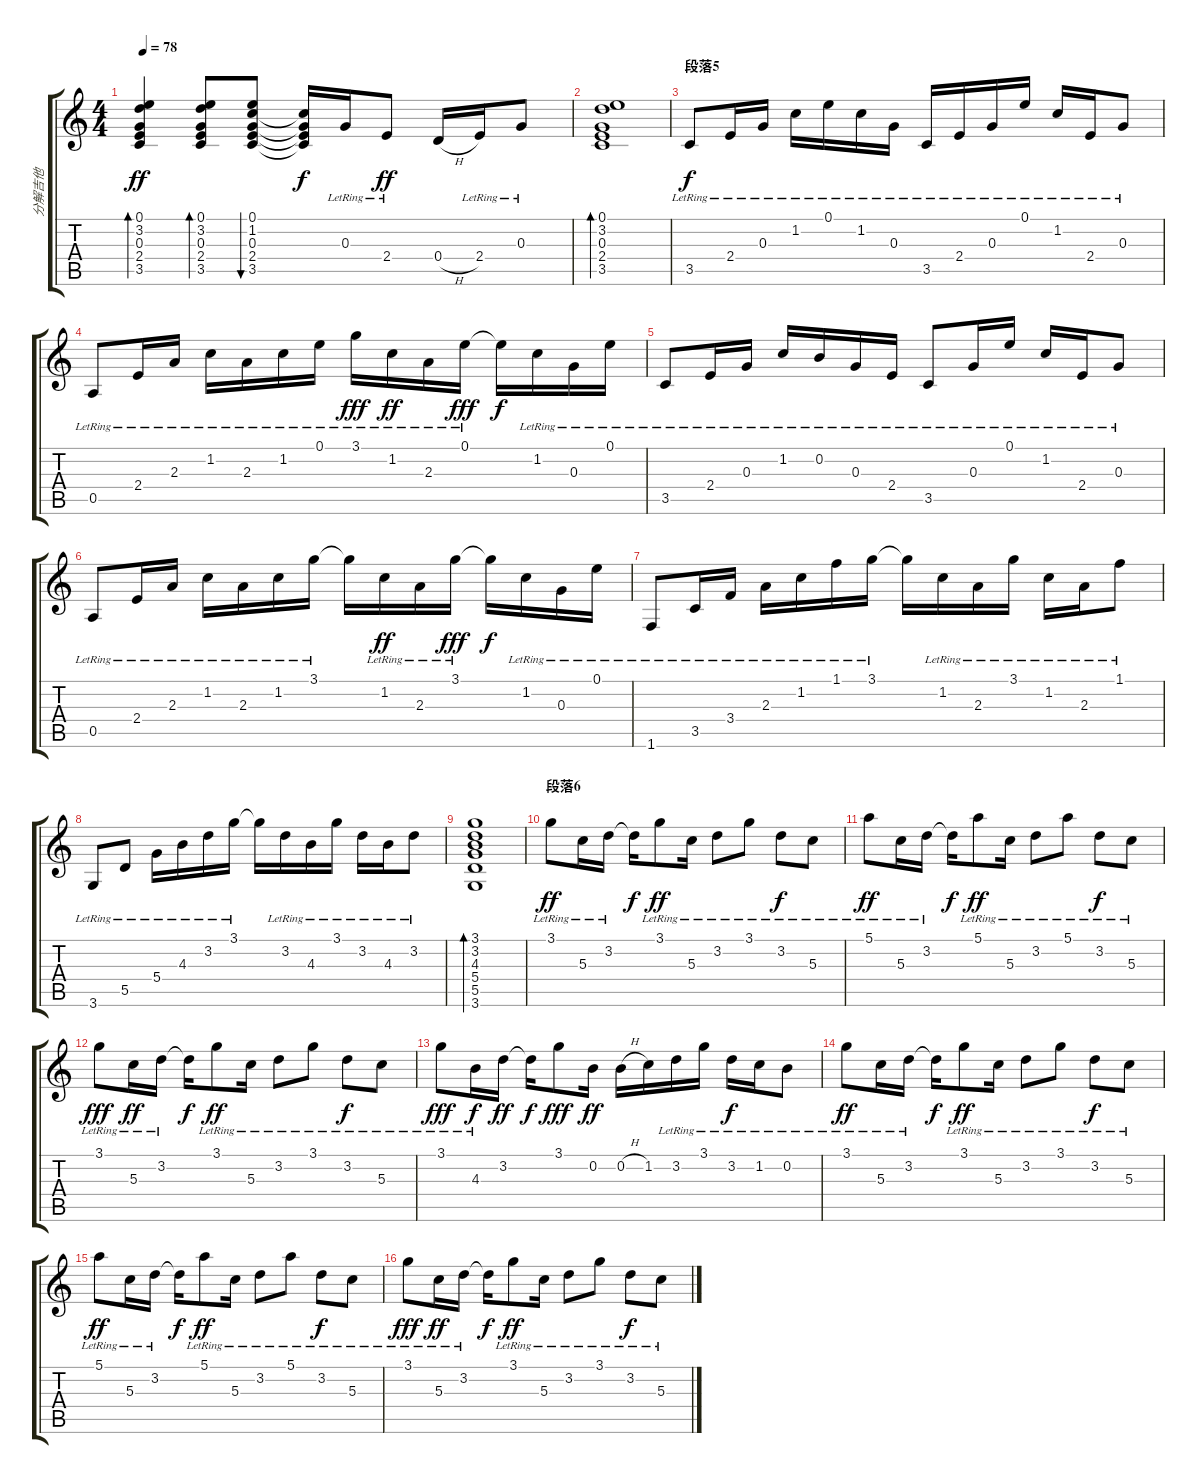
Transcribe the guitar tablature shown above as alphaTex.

\track ("分解吉他" "分解吉他") {instrument acousticguitarsteel}
\staff {score tabs}
\tuning (E4 B3 G3 D3 A2 E2) {hide}
\ts (4 4)
\tempo 78
\clef g2
\ks c
(0.1 3.2 0.3 2.4 3.5).4{bd 30 dy ff} (0.1 3.2 0.3 2.4 3.5).8{bd 30} (0.1 1.2 0.3 2.4 3.5).8{bu 30} (1.2{t} 0.3{t} 2.4{t} 3.5{t}).16{dy f} 0.3{lr}.16 2.4{lr}.8{dy ff} 0.4{h}.16 2.4{lr}.16 0.3{lr}.8 |
(0.1 3.2 0.3 2.4 3.5).1{bd 60} |
\section ("" "段落5")
3.5{lr}.8{dy f} 2.4{lr}.16 0.3{lr}.16 1.2{lr}.16 0.1{lr}.16 1.2{lr}.16 0.3{lr}.16 3.5{lr}.16 2.4{lr}.16 0.3{lr}.16 0.1{lr}.16 1.2{lr}.16 2.4{lr}.16 0.3{lr}.8 |
0.5{lr}.8 2.4{lr}.16 2.3{lr}.16 1.2{lr}.16 2.3{lr}.16 1.2{lr}.16 0.1{lr}.16 3.1{lr}.16{dy fff} 1.2{lr}.16{dy ff} 2.3{lr}.16 0.1{lr}.16{dy fff} 0.1{t}.16{dy f} 1.2{lr}.16 0.3{lr}.16 0.1{lr}.16 |
3.5{lr}.8 2.4{lr}.16 0.3{lr}.16 1.2{lr}.16 0.2{lr}.16 0.3{lr}.16 2.4{lr}.16 3.5{lr}.8 0.3{lr}.16 0.1{lr}.16 1.2{lr}.16 2.4{lr}.16 0.3{lr}.8 |
0.5{lr}.8 2.4{lr}.16 2.3{lr}.16 1.2{lr}.16 2.3{lr}.16 1.2{lr}.16 3.1{lr}.16 3.1{t}.16 1.2{lr}.16{dy ff} 2.3{lr}.16 3.1{lr}.16{dy fff} 3.1{t}.16{dy f} 1.2{lr}.16 0.3{lr}.16 0.1{lr}.16 |
1.6{lr}.8 3.5{lr}.16 3.4{lr}.16 2.3{lr}.16 1.2{lr}.16 1.1{lr}.16 3.1{lr}.16 3.1{t}.16 1.2{lr}.16 2.3{lr}.16 3.1{lr}.16 1.2{lr}.16 2.3{lr}.16 1.1{lr}.8 |
3.6{lr}.8 5.5{lr}.8 5.4{lr}.16 4.3{lr}.16 3.2{lr}.16 3.1{lr}.16 3.1{t}.16 3.2{lr}.16 4.3{lr}.16 3.1{lr}.16 3.2{lr}.16 4.3{lr}.16 3.2{lr}.8 |
(3.1 3.2 4.3 5.4 5.5 3.6).1{bd 30} |
\section ("" "段落6")
3.1{lr}.8{dy ff} 5.3{lr}.16 3.2{lr}.16 3.2{t}.16{dy f} 3.1{lr}.8{dy ff} 5.3{lr}.16 3.2{lr}.8 3.1{lr}.8 3.2{lr}.8{dy f} 5.3{lr}.8 |
5.1{lr}.8{dy ff} 5.3{lr}.16 3.2{lr}.16 3.2{t}.16{dy f} 5.1{lr}.8{dy ff} 5.3{lr}.16 3.2{lr}.8 5.1{lr}.8 3.2{lr}.8{dy f} 5.3{lr}.8 |
3.1{lr}.8{dy fff} 5.3{lr}.16{dy ff} 3.2{lr}.16 3.2{t}.16{dy f} 3.1{lr}.8{dy ff} 5.3{lr}.16 3.2{lr}.8 3.1{lr}.8 3.2{lr}.8{dy f} 5.3{lr}.8 |
3.1{lr}.8{dy fff} 4.3{lr}.16{dy f} 3.2.16{dy ff} 3.2{t}.16{dy f} 3.1.8{dy fff} 0.2.16{dy ff} 0.2{h}.16 1.2.16 3.2{lr}.16 3.1{lr}.16 3.2{lr}.16{dy f} 1.2{lr}.16 0.2{lr}.8 |
3.1{lr}.8{dy ff} 5.3{lr}.16 3.2{lr}.16 3.2{t}.16{dy f} 3.1{lr}.8{dy ff} 5.3{lr}.16 3.2{lr}.8 3.1{lr}.8 3.2{lr}.8{dy f} 5.3{lr}.8 |
5.1{lr}.8{dy ff} 5.3{lr}.16 3.2{lr}.16 3.2{t}.16{dy f} 5.1{lr}.8{dy ff} 5.3{lr}.16 3.2{lr}.8 5.1{lr}.8 3.2{lr}.8{dy f} 5.3{lr}.8 |
3.1{lr}.8{dy fff} 5.3{lr}.16{dy ff} 3.2{lr}.16 3.2{t}.16{dy f} 3.1{lr}.8{dy ff} 5.3{lr}.16 3.2{lr}.8 3.1{lr}.8 3.2{lr}.8{dy f} 5.3{lr}.8
